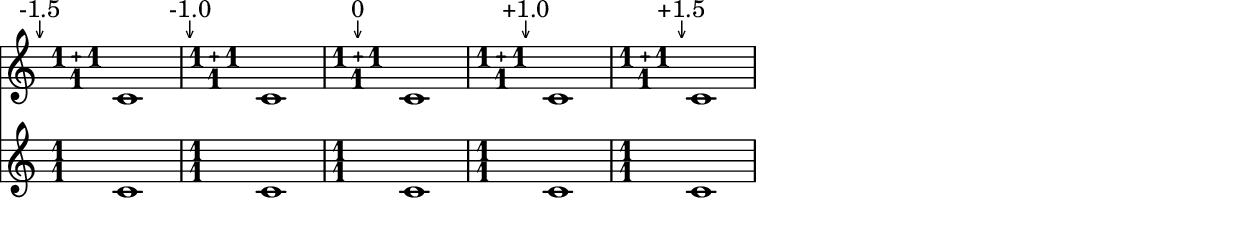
%% Generated by lilypond-book
%% Options: [exampleindent=10.16\mm,indent=0\mm,line-width=160\mm,paper-height=845.047\pt,paper-width=597.508\pt,papersize='(cons (* 597.508 pt) (* 845.047 pt))]
\include "lilypond-book-preamble.ly"


% ****************************************************************
% Start cut-&-pastable-section
% ****************************************************************

#(ly:set-option 'eps-box-padding 3.000000)



\paper {
  #(set-paper-size '(cons (* 597.508 pt) (* 845.047 pt)))
  indent = 0\mm
  line-width = 160\mm
  % offset the left padding, also add 1mm as lilypond creates cropped
  % images with a little space on the right
  line-width = #(- line-width (* mm  3.000000) (* mm 1))
}

\layout {
  
}




% ****************************************************************
% ly snippet:
% ****************************************************************
\sourcefilename "/lilypond-2.25.16/input/regression/break-alignment-anchor-average-unanimous.ly"
\sourcefileline 0
\version "2.23.14"

\header {
  texidoc = "When a group of break-aligned items agree on the position
of their own anchors with respect to their own extents, the
``average'' anchor of the group falls at that position with respect to
the extent of the group.  In this case, each rehearsal mark should
point to the stated point relative to the compound time signature."
}

\layout {
  \context {
    \Score
    %% Point rehearsal marks to time signatures.
    \override TextMark.break-align-symbols = #'(time-signature)
    \override TextMark.self-alignment-X = #CENTER
  }

  \enablePolymeter
}

#(define-markup-command (test-mark layout props arg)
  (markup?)
  (interpret-markup layout props
    #{
      \markup \column {
        \center-align #arg
        \center-align "↓"
      }
    #} ))

\fixed c' <<
  \new Staff {
    \override Score.TimeSignature.break-align-anchor-alignment = -1.5
    \compoundMeter 1,1,1 \textMark \markup \test-mark "-1.5"
    c1 \bar "|"

    \override Score.TimeSignature.break-align-anchor-alignment = #LEFT
    \compoundMeter 1,1,1 \textMark \markup \test-mark "-1.0" \partial 1*100
    c1 \bar "|"

    \override Score.TimeSignature.break-align-anchor-alignment = #CENTER
    \compoundMeter 1,1,1 \textMark \markup \test-mark "0" \partial 1*100
    c1 \bar "|"

    \override Score.TimeSignature.break-align-anchor-alignment = #RIGHT
    \compoundMeter 1,1,1 \textMark \markup \test-mark "+1.0" \partial 1*100
    c1 \bar "|"

    \override Score.TimeSignature.break-align-anchor-alignment = 1.5
    \compoundMeter 1,1,1 \textMark \markup \test-mark "+1.5" \partial 1*100
    c1 \bar "|"
  }

  \new Staff {
    \repeat unfold 5 {
      \time 1/1
      c1
    }
  }
>>



% ****************************************************************
% end ly snippet
% ****************************************************************
